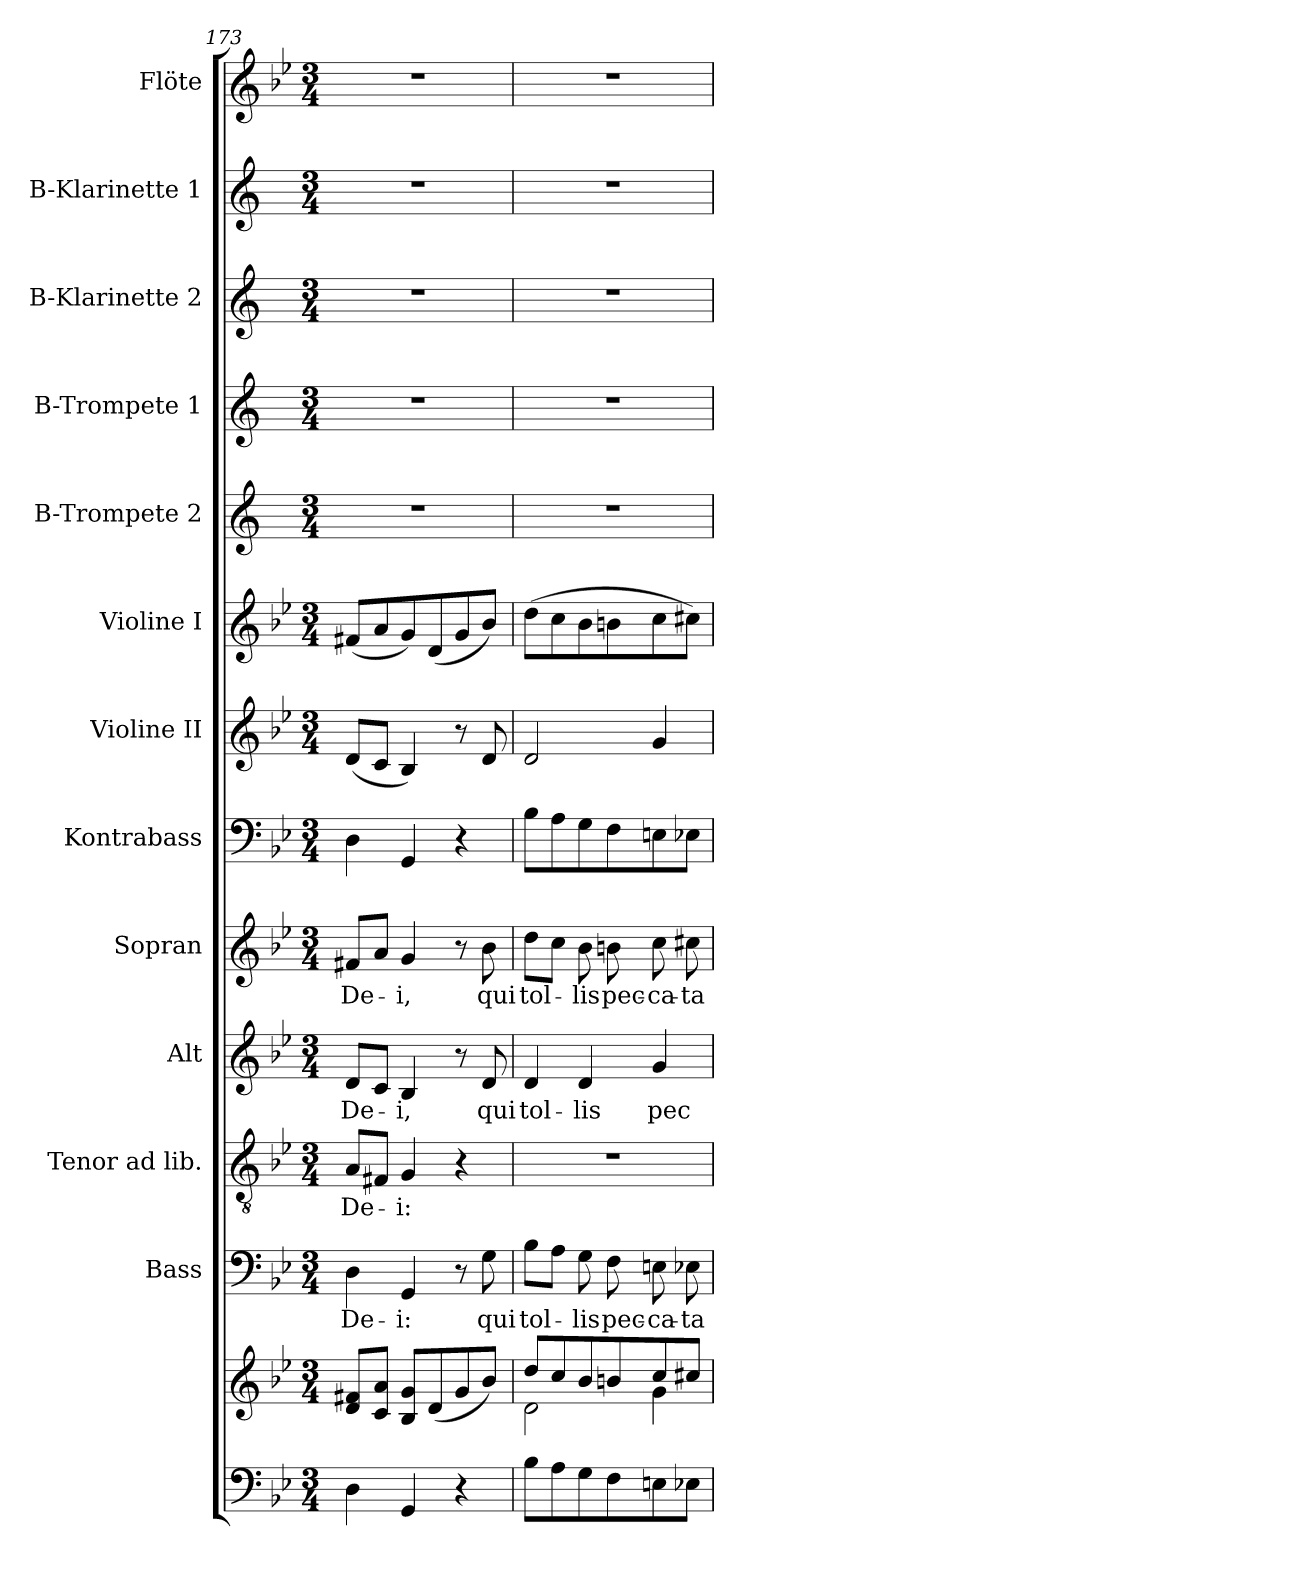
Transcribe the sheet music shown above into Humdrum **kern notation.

**kern	**kern	**kern	**text	**kern	**text	**kern	**text	**kern	**text	**kern	**kern	**kern	**kern	**kern	**kern	**kern	**kern
*part13	*part13	*part12	*part12	*part11	*part11	*part10	*part10	*part9	*part9	*part8	*part7	*part6	*part5	*part4	*part3	*part2	*part1
*staff14	*staff13	*staff12	*staff12	*staff11	*staff11	*staff10	*staff10	*staff9	*staff9	*staff8	*staff7	*staff6	*staff5	*staff4	*staff3	*staff2	*staff1
*	*	*I"Bass	*	*I"Tenor ad lib.	*	*I"Alt	*	*I"Sopran	*	*I"Kontrabass	*I"Violine II	*I"Violine I	*I"B-Trompete 2	*I"B-Trompete 1	*I"B-Klarinette 2	*I"B-Klarinette 1	*I"Flöte
*	*	*I'B.	*	*I'T.	*	*I'A.	*	*I'S.	*	*I'Kb.	*I'Vl. II	*I'Vl. I	*I'B Trp. 2	*I'B Trp. 1	*I'B Kl. 2	*I'B Kl. 1	*I'Fl.
*clefF4	*clefG2	*clefF4	*	*clefGv2	*	*clefG2	*	*clefG2	*	*clefF4	*clefG2	*clefG2	*clefG2	*clefG2	*clefG2	*clefG2	*clefG2
*	*	*	*	*	*	*	*	*	*	*ITrd7c12	*	*	*ITrd1c2	*ITrd1c2	*ITrd1c2	*ITrd1c2	*
*k[b-e-]	*k[b-e-]	*k[b-e-]	*	*k[b-e-]	*	*k[b-e-]	*	*k[b-e-]	*	*k[b-e-]	*k[b-e-]	*k[b-e-]	*k[b-e-]	*k[b-e-]	*k[b-e-]	*k[b-e-]	*k[b-e-]
*B-:	*B-:	*B-:	*	*B-:	*	*B-:	*	*B-:	*	*B-:	*B-:	*B-:	*B-:	*B-:	*B-:	*B-:	*B-:
*M3/4	*M3/4	*M3/4	*	*M3/4	*	*M3/4	*	*M3/4	*	*M3/4	*M3/4	*M3/4	*M3/4	*M3/4	*M3/4	*M3/4	*M3/4
=173	=173	=173	=173	=173	=173	=173	=173	=173	=173	=173	=173	=173	=173	=173	=173	=173	=173
!	!	!	!LO:LY:b	!	!LO:LY:b	!	!LO:LY:b	!	!LO:LY:b	!	!	!	!	!	!	!	!
4D\	8d/ 8f#X/L	4D\	De-	8A/L	De-	8d/L	De-	8f#X/L	De-	4DD\	(<8d/L	(<8f#X/L	2.r	2.r	2.r	2.r	2.r
.	8c/ 8a/J	.	.	8F#X/J	.	8c/J	.	8a/J	.	.	8c/J	8a/	.	.	.	.	.
!	!	!	!LO:LY:b	!	!LO:LY:b	!	!LO:LY:b	!	!LO:LY:b	!	!	!	!	!	!	!	!
4GG/	8B-/ 8g/L	4GG/	-i:	4G/	-i:	4B-/	-i,	4g/	-i,	4GGG/	4B-/)	8g/)	.	.	.	.	.
.	(<8d/	.	.	.	.	.	.	.	.	.	.	(<8d/	.	.	.	.	.
4r	8g/	8r	.	4r	.	8r	.	8r	.	4r	8r	8g/	.	.	.	.	.
!	!	!	!LO:LY:b	!	!	!	!LO:LY:b	!	!LO:LY:b	!	!	!	!	!	!	!	!
.	8b-/J)	8G\	qui	.	.	8d/	qui	8b-\	qui	.	8d/	8b-/J)	.	.	.	.	.
=174	=174	=174	=174	=174	=174	=174	=174	=174	=174	=174	=174	=174	=174	=174	=174	=174	=174
*	*^	*	*	*	*	*	*	*	*	*	*	*	*	*	*	*	*
!	!	!	!	!LO:LY:b	!	!	!	!LO:LY:b	!	!LO:LY:b	!	!	!	!	!	!	!	!
8B-\L	8dd/L	2d\	8B-\L	tol-	2.r	.	4d/	tol-	8dd\L	tol-	8BB-\L	2d/	(>8dd\L	2.r	2.r	2.r	2.r	2.r
8A\	8cc/	.	8A\J	.	.	.	.	.	8cc\J	.	8AA\	.	8cc\	.	.	.	.	.
!	!	!	!	!LO:LY:b	!	!	!	!LO:LY:b	!	!LO:LY:b	!	!	!	!	!	!	!	!
8G\	8b-/	.	8G\	-lis	.	.	4d/	-lis	8b-\	-lis	8GG\	.	8b-\	.	.	.	.	.
!	!	!	!	!LO:LY:b	!	!	!	!	!	!LO:LY:b	!	!	!	!	!	!	!	!
8F\	8bn/	.	8F\	pec-	.	.	.	.	8bn\	pec-	8FF\	.	8bn\	.	.	.	.	.
!	!	!	!	!LO:LY:b	!	!	!	!LO:LY:b	!	!LO:LY:b	!	!	!	!	!	!	!	!
8En\	8cc/	4g\	8En\	-ca-	.	.	4g/	pec-	8cc\	-ca-	8EEn\	4g/	8cc\	.	.	.	.	.
!	!	!	!	!LO:LY:b	!	!	!	!	!	!LO:LY:b	!	!	!	!	!	!	!	!
8E-X\J	8cc#X/J	.	8E-X\	-ta	.	.	.	.	8cc#X\	-ta	8EE-X\J	.	8cc#X\J)	.	.	.	.	.
*	*v	*v	*	*	*	*	*	*	*	*	*	*	*	*	*	*	*	*
=	=	=	=	=	=	=	=	=	=	=	=	=	=	=	=	=	=
*-	*-	*-	*-	*-	*-	*-	*-	*-	*-	*-	*-	*-	*-	*-	*-	*-	*-
